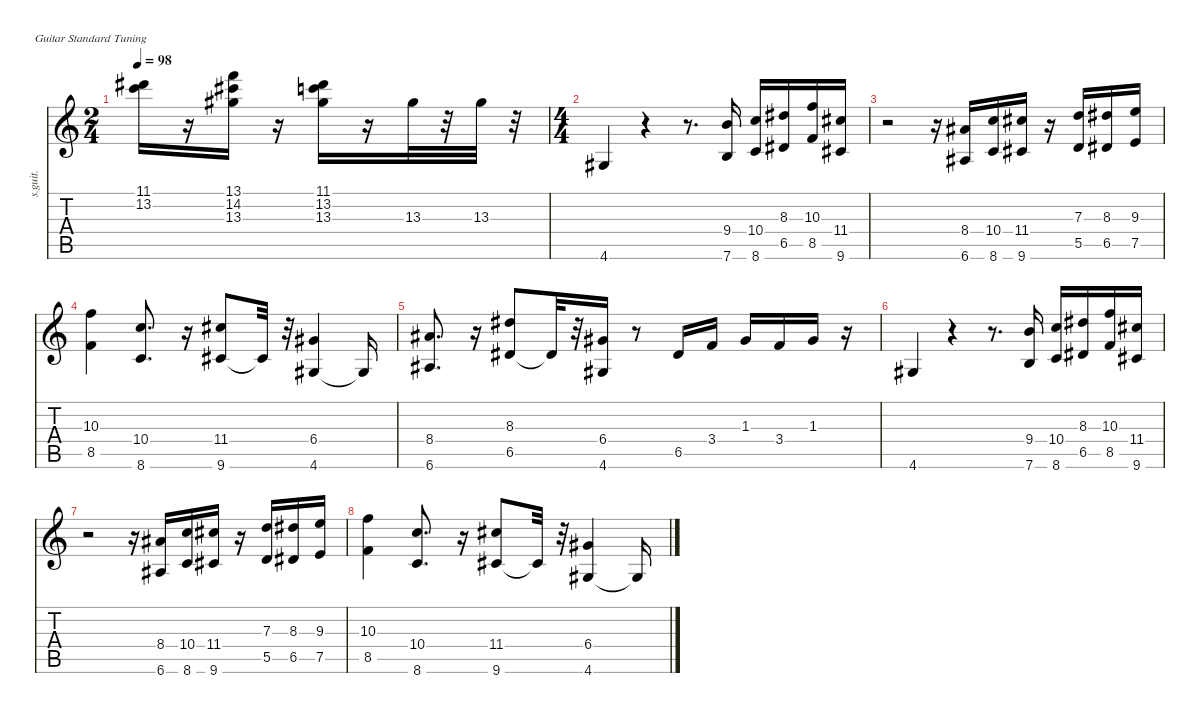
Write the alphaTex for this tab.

\defaultSystemsLayout 4
\hideDynamics
\bracketExtendMode nobrackets
\track ("" "s.guit.") {instrument brightacousticpiano}
\staff {score tabs}
\tuning (E4 B3 G3 D3 A2 E2)
\displaytranspose 12
\ts (2 4)
\beaming (8 2 2 2 2)
\tempo 98
\clef g2
\ks c
(11.1{acc #} 13.2).16{dy f} r.16 (13.1 14.2{acc #} 13.3{acc #}).16 r.16 (11.1{acc #} 13.2 13.3{acc #}).16 r.16 13.3{acc #}.32 r.32 13.3{acc #}.32 r.32 |
\ts (4 4)
\beaming (8 2 2 2 2)
4.6{acc #}.4 r.4 r.8{d} (9.4 7.6).16 (10.4 8.6).16 (8.3{acc #} 6.5{acc #}).16 (10.3 8.5).16 (11.4{acc #} 9.6{acc #}).16 |
r.2 r.16 (8.4{acc #} 6.6{acc #}).16 (10.4 8.6).16 (11.4{acc #} 9.6{acc #}).16 r.16 (7.3 5.5).16 (8.3{acc #} 6.5{acc #}).16 (9.3 7.5).16 |
(10.3 8.5).4 (10.4 8.6).8{d} r.16 (11.4{acc #} 9.6{acc #}).8 9.6{t acc #}.32 r.32 (6.4{acc #} 4.6{acc #}).4 4.6{t acc #}.16 |
(8.4{acc #} 6.6{acc #}).8{d} r.16 (8.3{acc #} 6.5{acc #}).8 6.5{t acc #}.32 r.32 (6.4{acc #} 4.6{acc #}).16 r.8 6.5{acc #}.16 3.4.16 1.3{acc #}.16 3.4.16 1.3{acc #}.16 r.16 |
4.6{acc #}.4 r.4 r.8{d} (9.4 7.6).16 (10.4 8.6).16 (8.3{acc #} 6.5{acc #}).16 (10.3 8.5).16 (11.4{acc #} 9.6{acc #}).16 |
r.2 r.16 (8.4{acc #} 6.6{acc #}).16 (10.4 8.6).16 (11.4{acc #} 9.6{acc #}).16 r.16 (7.3 5.5).16 (8.3{acc #} 6.5{acc #}).16 (9.3 7.5).16 |
(10.3 8.5).4 (10.4 8.6).8{d} r.16 (11.4{acc #} 9.6{acc #}).8 9.6{t acc #}.32 r.32 (6.4{acc #} 4.6{acc #}).4 4.6{t acc #}.16
